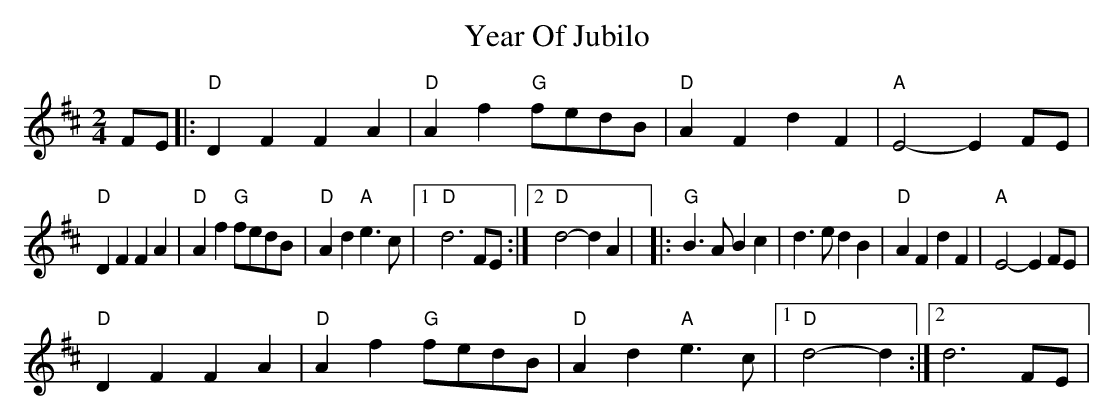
X:1
T: Year Of Jubilo
M: 2/4
L: 1/8
K: Dmaj
FE |:"D" D2F2 F2A2 |"D" A2f2 "G"fedB |"D" A2F2 d2F2 |"A" E4-E2 FE|!
"D"D2F2 F2A2 |"D" A2f2 "G"fedB |"D" A2d2 "A"e2>c2|1"D" d6 FE :|2"D"d4-d2 A2|
|:"G"B2>A2 B2c2 | d2>e2 d2B2 |"D" A2F2 d2F2 |"A" E4-E2 FE |!
"D" D2F2 F2A2 |"D" A2f2 "G"fedB |"D" A2d2 "A"e2>c2|1"D"d4-d2 :|2 d6 FE |
